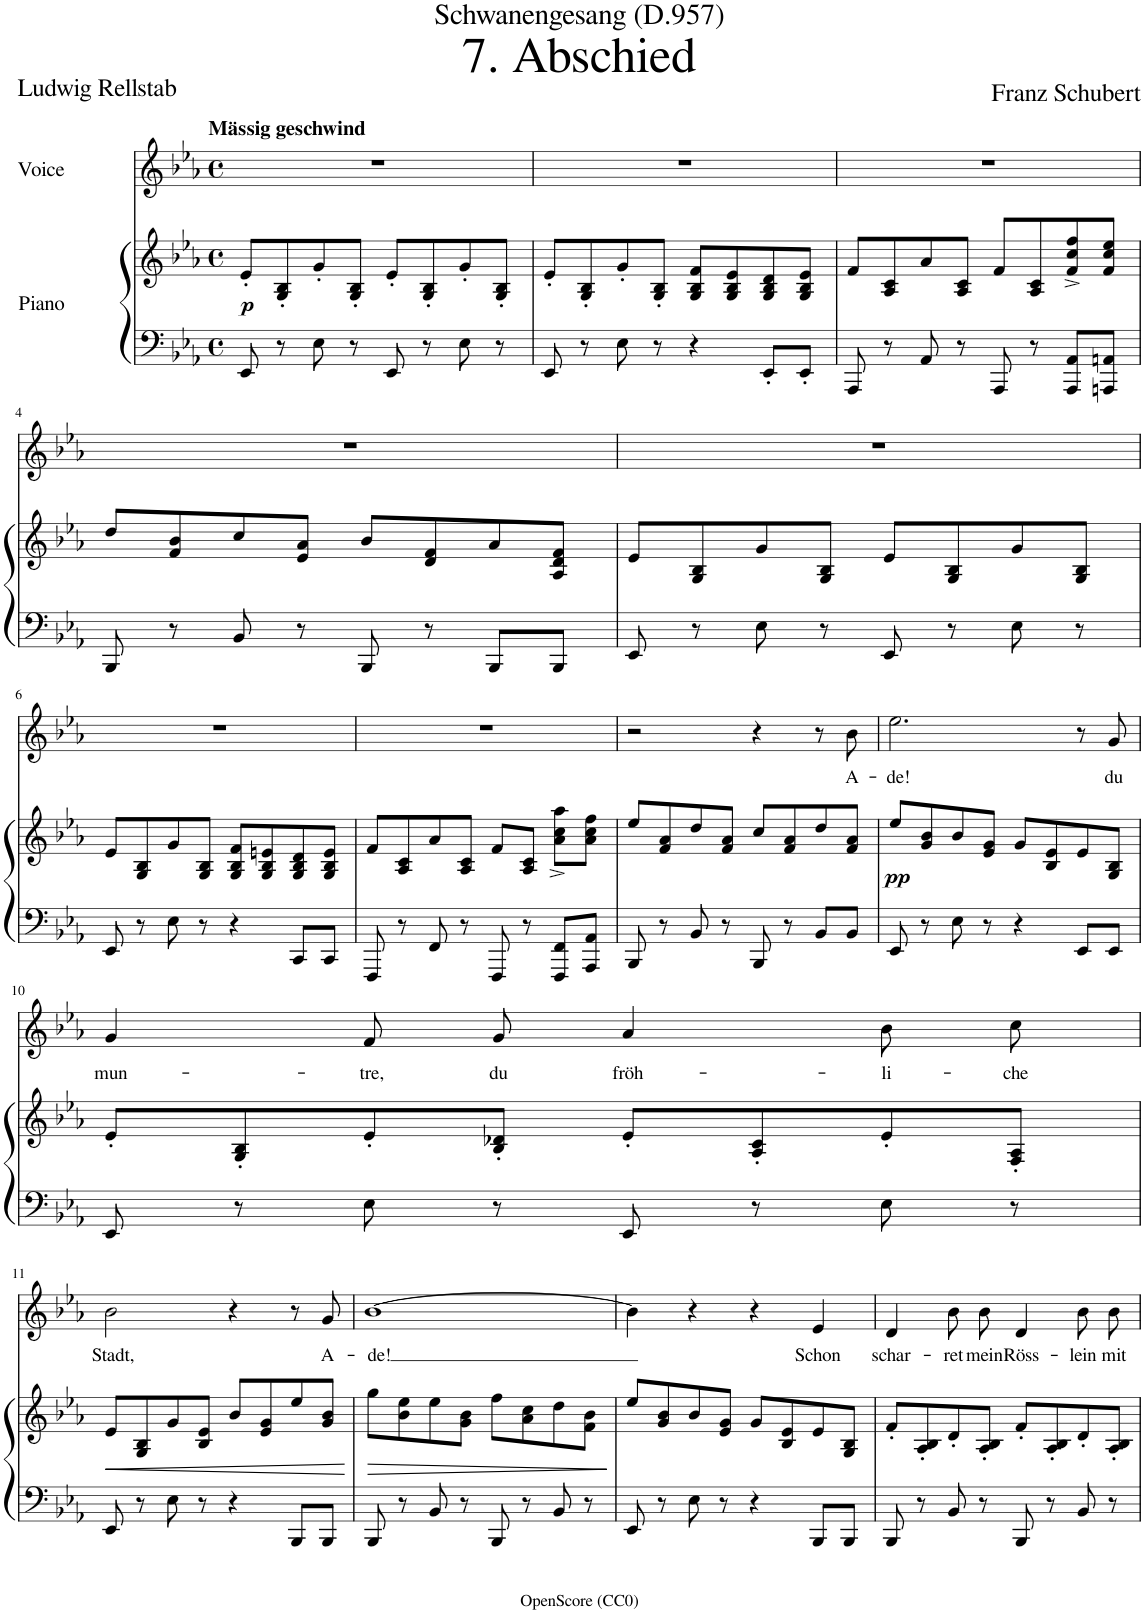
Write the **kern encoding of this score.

**kern	**kern	**dynam	**kern	**text
*part2	*part2	*part2	*part1	*part1
*staff3	*staff2	*staff2/3	*staff1	*staff1
*I"Piano	*	*	*I"Voice	*
*I'Pno	*	*	*	*
*clefF4	*clefG2	*	*clefG2	*
*k[b-e-a-]	*k[b-e-a-]	*	*k[b-e-a-]	*
*M4/4	*M4/4	*	*M4/4	*
*met(c)	*met(c)	*	*met(c)	*
=1	=1	=1	=1	=1
!	!	!	!LO:TX:a:B:t=Mässig geschwind	!
!	!	!LO:DY:b	!	!
8EE-/	8e-'/L	p	1r	.
8r	8G/' 8B-/'	.	.	.
8E-\	8g'/	.	.	.
8r	8G/' 8B-/'J	.	.	.
8EE-/	8e-'/L	.	.	.
8r	8G/' 8B-/'	.	.	.
8E-\	8g'/	.	.	.
8r	8G/' 8B-/'J	.	.	.
=2	=2	=2	=2	=2
8EE-/	8e-'/L	.	1r	.
8r	8G/' 8B-/'	.	.	.
8E-\	8g'/	.	.	.
8r	8G/' 8B-/'J	.	.	.
4r	8G/ 8B-/ 8f/L	.	.	.
.	8G/ 8B-/ 8e-/	.	.	.
8EE-'/L	8G/ 8B-/ 8d/	.	.	.
8EE-'/J	8G/ 8B-/ 8e-/J	.	.	.
=3	=3	=3	=3	=3
8AAA-/	8f/L	.	1r	.
8r	8A-/ 8c/	.	.	.
8AA-/	8a-/	.	.	.
8r	8A-/ 8c/J	.	.	.
8AAA-/	8f/L	.	.	.
8r	8A-/ 8c/	.	.	.
8AAA-/ 8AA-/L	8f/^ 8cc/^ 8ff/^	.	.	.
8AAAn/ 8AAn/J	8f/ 8cc/ 8ee-/J	.	.	.
!!LO:LB:g=z
=4	=4	=4	=4	=4
8BBB-/	8dd/L	.	1r	.
8r	8f/ 8b-/	.	.	.
8BB-/	8cc/	.	.	.
8r	8e-/ 8a-/J	.	.	.
8BBB-/	8b-/L	.	.	.
8r	8d/ 8f/	.	.	.
8BBB-/L	8a-/	.	.	.
8BBB-/J	8A-/ 8d/ 8f/J	.	.	.
=5	=5	=5	=5	=5
8EE-/	8e-/L	.	1r	.
8r	8G/ 8B-/	.	.	.
8E-\	8g/	.	.	.
8r	8G/ 8B-/J	.	.	.
8EE-/	8e-/L	.	.	.
8r	8G/ 8B-/	.	.	.
8E-\	8g/	.	.	.
8r	8G/ 8B-/J	.	.	.
!!LO:LB:g=z
=6	=6	=6	=6	=6
8EE-/	8e-/L	.	1r	.
8r	8G/ 8B-/	.	.	.
8E-\	8g/	.	.	.
8r	8G/ 8B-/J	.	.	.
4r	8G/ 8B-/ 8f/L	.	.	.
.	8G/ 8B-/ 8en/	.	.	.
8CC/L	8G/ 8B-/ 8d/	.	.	.
8CC/J	8G/ 8B-/ 8e/J	.	.	.
=7	=7	=7	=7	=7
8FFF/	8f/L	.	1r	.
8r	8A-/ 8c/	.	.	.
8FF/	8a-/	.	.	.
8r	8A-/ 8c/J	.	.	.
8FFF/	8f/L	.	.	.
8r	8A-/ 8c/J	.	.	.
8FFF/ 8FF/L	8a-\^< 8cc\^< 8aa-\^<L	.	.	.
8AAA-/ 8AA-/J	8a-\ 8cc\ 8ff\J	.	.	.
=8	=8	=8	=8	=8
8BBB-/	8ee-/L	.	2r	.
8r	8f/ 8a-/	.	.	.
8BB-/	8dd/	.	.	.
8r	8f/ 8a-/J	.	.	.
8BBB-/	8cc/L	.	4r	.
8r	8f/ 8a-/	.	.	.
8BB-/L	8dd/	.	8r	.
!	!	!	!	!LO:LY:b
8BB-/J	8f/ 8a-/J	.	8b-\	A-
=9	=9	=9	=9	=9
!	!	!LO:DY:b	!	!LO:LY:b
8EE-/	8ee-/L	pp	2.ee-\	-de!
8r	8g/ 8b-/	.	.	.
8E-\	8b-/	.	.	.
8r	8e-/ 8g/J	.	.	.
4r	8g/L	.	.	.
.	8B-/ 8e-/	.	.	.
8EE-/L	8e-/	.	8r	.
!	!	!	!	!LO:LY:b
8EE-/J	8G/ 8B-/J	.	8g/	du
!!LO:LB:g=z
=10	=10	=10	=10	=10
!	!	!	!	!LO:LY:b
8EE-/	8e-'/L	.	4g/	mun-
8r	8G/' 8B-/'	.	.	.
!	!	!	!	!LO:LY:b
8E-\	8e-'/	.	8f/L	-tre,
!	!	!	!	!LO:LY:b
8r	8B-/' 8d-X/'J	.	8g/J	du
!	!	!	!	!LO:LY:b
8EE-/	8e-'/L	.	4a-/	fröh-
8r	8A-/' 8c/'	.	.	.
!	!	!	!	!LO:LY:b
8E-\	8e-'/	.	8b-\L	-li-
!	!	!	!	!LO:LY:b
8r	8F/' 8A-/'J	.	8cc\J	-che
!!LO:LB:g=z
=11	=11	=11	=11	=11
!	!	!LO:HP:b	!	!LO:LY:b
8EE-/	8e-/L	<	2b-\	Stadt,
8r	8G/ 8B-/	.	.	.
8E-\	8g/	.	.	.
8r	8B-/ 8e-/J	.	.	.
4r	8b-/L	.	4r	.
.	8e-/ 8g/	.	.	.
8BBB-/L	8ee-/	.	8r	.
!	!	!	!	!LO:LY:b
8BBB-/J	8g/ 8b-/J	.	8g/	A-
.	.	[	.	.
=12	=12	=12	=12	=12
!	!	!LO:HP:b	!	!LO:LY:b
8BBB-/	8gg\L	>	[1b-	-de!
8r	8b-\ 8ee-\	.	.	.
8BB-/	8ee-\	.	.	.
8r	8g\ 8b-\J	.	.	.
8BBB-/	8ff\L	.	.	.
8r	8a-\ 8cc\	.	.	.
8BB-/	8dd\	.	.	.
8r	8f\ 8b-\J	.	.	.
.	.	]	.	.
=13	=13	=13	=13	=13
8EE-/	8ee-/L	.	4b-\]	.
8r	8g/ 8b-/	.	.	.
8E-\	8b-/	.	4r	.
8r	8e-/ 8g/J	.	.	.
4r	8g/L	.	4r	.
.	8B-/ 8e-/	.	.	.
!	!	!	!	!LO:LY:b
8BBB-/L	8e-/	.	4e-/	Schon
8BBB-/J	8G/ 8B-/J	.	.	.
=14	=14	=14	=14	=14
!	!	!	!	!LO:LY:b
8BBB-/	8f'/L	.	4d/	schar-
8r	8A-/' 8B-/'	.	.	.
!	!	!	!	!LO:LY:b
8BB-/	8d'/	.	8b-\L	-ret
!	!	!	!	!LO:LY:b
8r	8A-/' 8B-/'J	.	8b-\J	mein
!	!	!	!	!LO:LY:b
8BBB-/	8f'/L	.	4d/	Röss-
8r	8A-/' 8B-/'	.	.	.
!	!	!	!	!LO:LY:b
8BB-/	8d'/	.	8b-\L	-lein
!	!	!	!	!LO:LY:b
8r	8A-/' 8B-/'J	.	8b-\J	mit
=	=	=	=	=
*-	*-	*-	*-	*-
